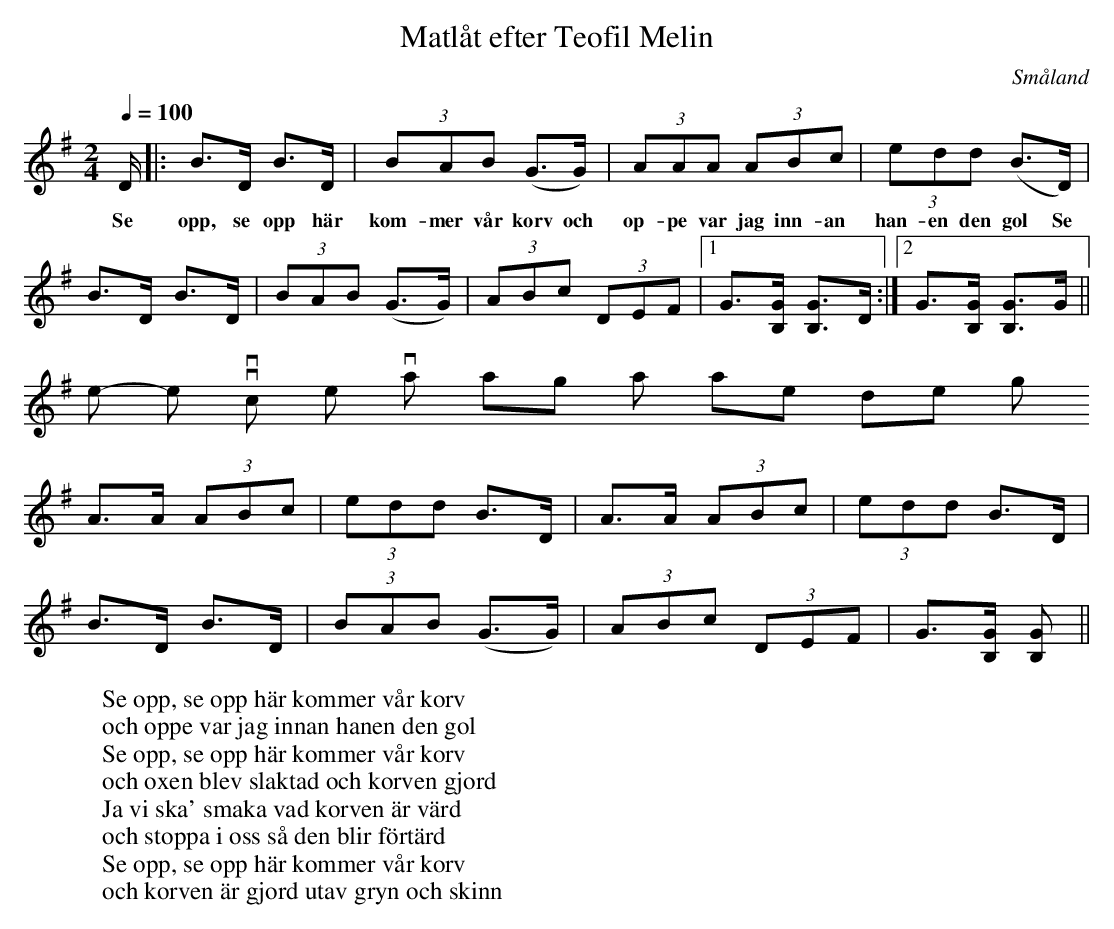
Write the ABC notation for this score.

X:1
T:Matlåt efter Teofil Melin
O:Småland
W:Se opp, se opp här kommer vår korv
W: och oppe var jag innan hanen den gol
W: Se opp, se opp här kommer vår korv
W: och oxen blev slaktad och korven gjord
W: Ja vi ska' smaka vad korven är värd
W: och stoppa i oss så den blir förtärd
W: Se opp, se opp här kommer vår korv
W: och korven är gjord utav gryn och skinn
M:2/4
L:1/8
Q:1/4=100
K:G
D/2|:B>D B>D|(3BAB (G>G)|(3 AAA (3ABc|(3edd (B>D)|
w:Se opp, se opp här kom-mer vår korv och op-pe var jag inn-an han-en den gol Se
B>D B>D|(3BAB (G>G)|(3ABc (3DEF |1 G>[GB,] [GB,]>D:|2 G>[GB,] [GB,]>G||
opp, se opp här kom-mer vår korv och op-pe var jag inn-an han-en den gol
A>A (3ABc|(3edd B>D|A>A (3ABc|(3edd B>D|
B>D B>D|(3BAB (G>G)|(3ABc (3DEF |G>[GB,] [GB,]||
